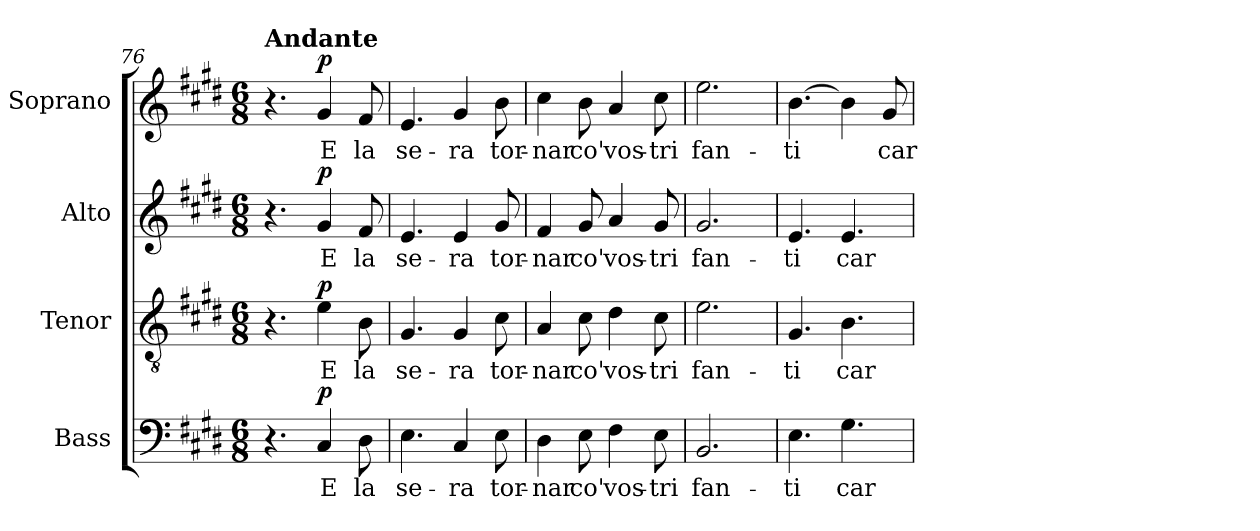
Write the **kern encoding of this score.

**kern	**text	**dynam	**kern	**text	**dynam	**kern	**text	**dynam	**kern	**text	**dynam
*part4	*part4	*part4	*part3	*part3	*part3	*part2	*part2	*part2	*part1	*part1	*part1
*staff4	*staff4	*staff4	*staff3	*staff3	*staff3	*staff2	*staff2	*staff2	*staff1	*staff1	*staff1
*I"Bass	*	*	*I"Tenor	*	*	*I"Alto	*	*	*I"Soprano	*	*
*I'B.	*	*	*I'T.	*	*	*I'A.	*	*	*I'S.	*	*
*clefF4	*	*	*clefGv2	*	*	*clefG2	*	*	*clefG2	*	*
*	*	*	*ITrd7c12	*	*	*	*	*	*	*	*
*k[f#c#g#d#]	*	*	*k[f#c#g#d#]	*	*	*k[f#c#g#d#]	*	*	*k[f#c#g#d#]	*	*
*E:	*	*	*E:	*	*	*E:	*	*	*E:	*	*
*M6/8	*	*	*M6/8	*	*	*M6/8	*	*	*M6/8	*	*
*MM80	*	*	*MM80	*	*	*MM80	*	*	*MM80	*	*
=76	=76	=76	=76	=76	=76	=76	=76	=76	=76	=76	=76
!	!	!	!	!	!	!	!	!	!LO:TX:a:B:t=Andante	!	!
4.r	.	.	4.r	.	.	4.r	.	.	4.r	.	.
!	!LO:LY:b:color=#000000	!	!	!	!	!	!	!	!	!	!
!	!	!	!	!LO:LY:b:color=#000000	!	!	!	!	!	!	!
!	!	!	!	!	!	!	!LO:LY:b:color=#000000	!	!	!	!
!	!	!	!	!	!	!	!	!	!	!LO:LY:b:color=#000000	!
4C#i/	E	p	4Ei\	E	p	4g#i/	E	p	4g#i/	E	p
!	!LO:LY:b:color=#000000	!	!	!	!	!	!	!	!	!	!
!	!	!	!	!LO:LY:b:color=#000000	!	!	!	!	!	!	!
!	!	!	!	!	!	!	!LO:LY:b:color=#000000	!	!	!	!
!	!	!	!	!	!	!	!	!	!	!LO:LY:b:color=#000000	!
8D#i\	la	.	8BBi\	la	.	8f#i/	la	.	8f#i/	la	.
=77	=77	=77	=77	=77	=77	=77	=77	=77	=77	=77	=77
!	!LO:LY:b:color=#000000	!	!	!	!	!	!	!	!	!	!
!	!	!	!	!LO:LY:b:color=#000000	!	!	!	!	!	!	!
!	!	!	!	!	!	!	!LO:LY:b:color=#000000	!	!	!	!
!	!	!	!	!	!	!	!	!	!	!LO:LY:b:color=#000000	!
4.Ei\	se-	.	4.GG#i/	se-	.	4.ei/	se-	.	4.ei/	se-	.
!	!LO:LY:b:color=#000000	!	!	!	!	!	!	!	!	!	!
!	!	!	!	!LO:LY:b:color=#000000	!	!	!	!	!	!	!
!	!	!	!	!	!	!	!LO:LY:b:color=#000000	!	!	!	!
!	!	!	!	!	!	!	!	!	!	!LO:LY:b:color=#000000	!
4C#i/	-ra	.	4GG#i/	-ra	.	4ei/	-ra	.	4g#i/	-ra	.
!	!LO:LY:b:color=#000000	!	!	!	!	!	!	!	!	!	!
!	!	!	!	!LO:LY:b:color=#000000	!	!	!	!	!	!	!
!	!	!	!	!	!	!	!LO:LY:b:color=#000000	!	!	!	!
!	!	!	!	!	!	!	!	!	!	!LO:LY:b:color=#000000	!
8Ei\	tor-	.	8C#i\	tor-	.	8g#i/	tor-	.	8bi\	tor-	.
=78	=78	=78	=78	=78	=78	=78	=78	=78	=78	=78	=78
!	!LO:LY:b:color=#000000	!	!	!	!	!	!	!	!	!	!
!	!	!	!	!LO:LY:b:color=#000000	!	!	!	!	!	!	!
!	!	!	!	!	!	!	!LO:LY:b:color=#000000	!	!	!	!
!	!	!	!	!	!	!	!	!	!	!LO:LY:b:color=#000000	!
4D#i\	-nar	.	4AAi/	-nar	.	4f#i/	-nar	.	4cc#i\	-nar	.
!	!LO:LY:b:color=#000000	!	!	!	!	!	!	!	!	!	!
!	!	!	!	!LO:LY:b:color=#000000	!	!	!	!	!	!	!
!	!	!	!	!	!	!	!LO:LY:b:color=#000000	!	!	!	!
!	!	!	!	!	!	!	!	!	!	!LO:LY:b:color=#000000	!
8Ei\	co'	.	8C#i\	co'	.	8g#i/	co'	.	8bi\	co'	.
!	!LO:LY:b:color=#000000	!	!	!	!	!	!	!	!	!	!
!	!	!	!	!LO:LY:b:color=#000000	!	!	!	!	!	!	!
!	!	!	!	!	!	!	!LO:LY:b:color=#000000	!	!	!	!
!	!	!	!	!	!	!	!	!	!	!LO:LY:b:color=#000000	!
4F#i\	vos-	.	4D#i\	vos-	.	4ai/	vos-	.	4ai/	vos-	.
!	!LO:LY:b:color=#000000	!	!	!	!	!	!	!	!	!	!
!	!	!	!	!LO:LY:b:color=#000000	!	!	!	!	!	!	!
!	!	!	!	!	!	!	!LO:LY:b:color=#000000	!	!	!	!
!	!	!	!	!	!	!	!	!	!	!LO:LY:b:color=#000000	!
8Ei\	-tri	.	8C#i\	-tri	.	8g#i/	-tri	.	8cc#i\	-tri	.
!!LO:LB:g=z
=79	=79	=79	=79	=79	=79	=79	=79	=79	=79	=79	=79
!	!LO:LY:b:color=#000000	!	!	!	!	!	!	!	!	!	!
!	!	!	!	!LO:LY:b:color=#000000	!	!	!	!	!	!	!
!	!	!	!	!	!	!	!LO:LY:b:color=#000000	!	!	!	!
!	!	!	!	!	!	!	!	!	!	!LO:LY:b:color=#000000	!
2.BBi/	fan-	.	2.Ei\	fan-	.	2.g#i/	fan-	.	2.eei\	fan-	.
=80	=80	=80	=80	=80	=80	=80	=80	=80	=80	=80	=80
!	!LO:LY:b:color=#000000	!	!	!	!	!	!	!	!	!	!
!	!	!	!	!LO:LY:b:color=#000000	!	!	!	!	!	!	!
!	!	!	!	!	!	!	!LO:LY:b:color=#000000	!	!	!	!
!	!	!	!	!	!	!	!	!	!	!LO:LY:b:color=#000000	!
4.Ei\	-ti	.	4.GG#i/	-ti	.	4.ei/	-ti	.	[>4.bi\	-ti	.
!	!LO:LY:b:color=#000000	!	!	!	!	!	!	!	!	!	!
!	!	!	!	!LO:LY:b:color=#000000	!	!	!	!	!	!	!
!	!	!	!	!	!	!	!LO:LY:b:color=#000000	!	!	!	!
4.G#i\	car-	.	4.BBi\	car-	.	4.ei/	car-	.	4bi\]	.	.
!	!	!	!	!	!	!	!	!	!	!LO:LY:b:color=#000000	!
.	.	.	.	.	.	.	.	.	8g#i/	car-	.
=	=	=	=	=	=	=	=	=	=	=	=
*-	*-	*-	*-	*-	*-	*-	*-	*-	*-	*-	*-
